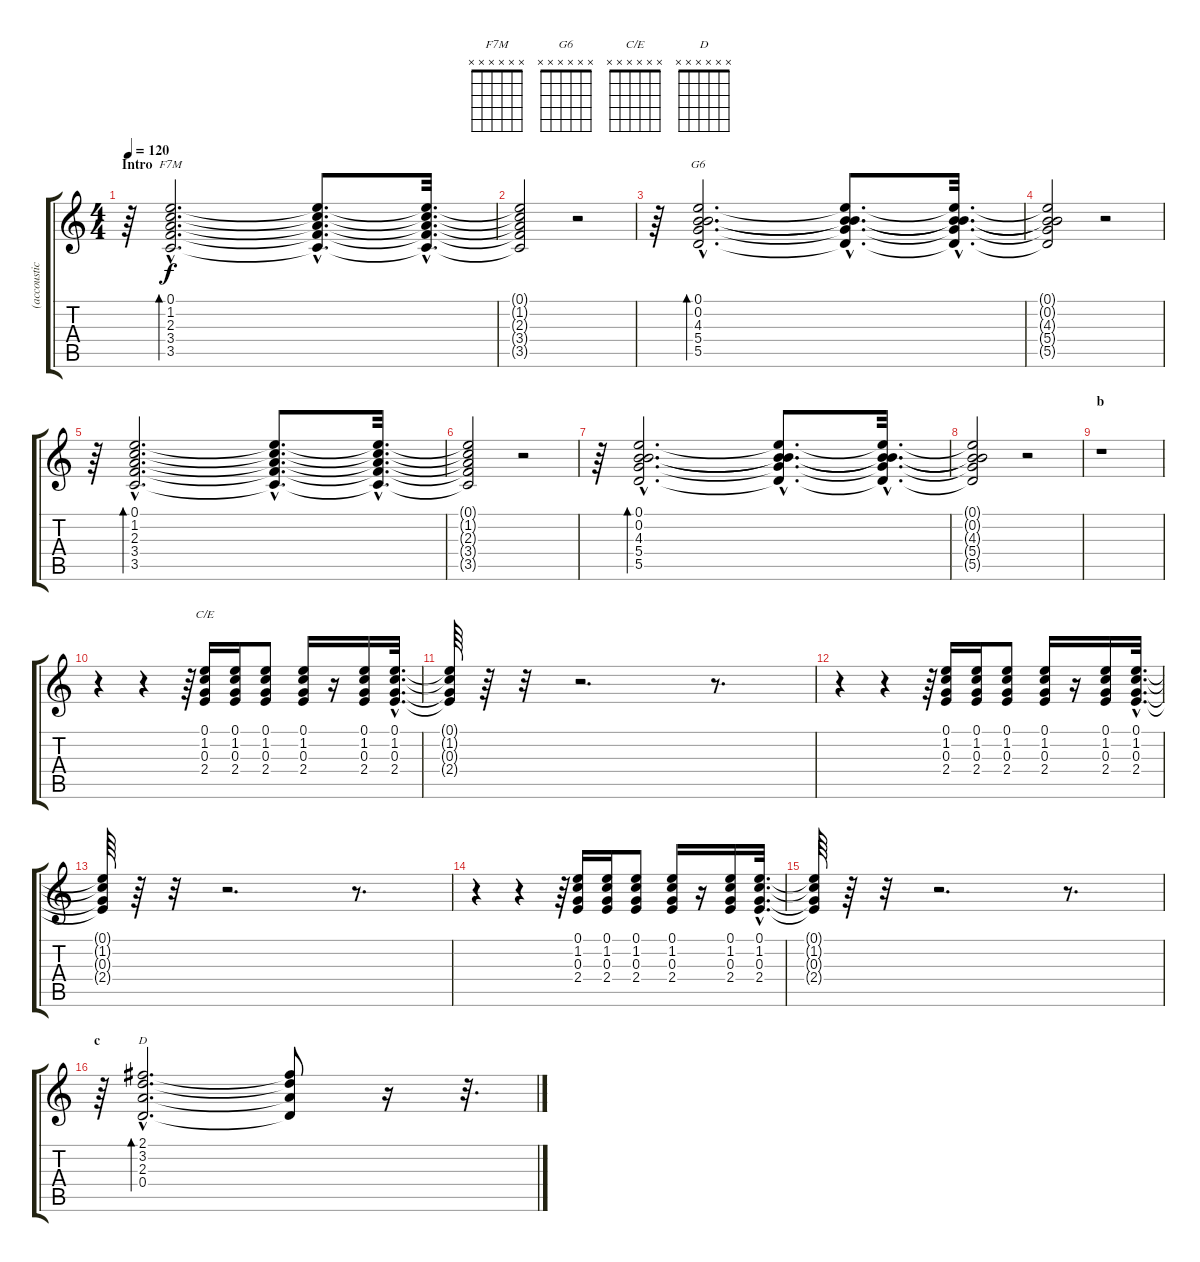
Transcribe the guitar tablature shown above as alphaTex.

\track ("(accoustic stereo fx)" "(accoustic") {instrument acousticguitarsteel}
\staff {score tabs}
\tuning (E4 B3 G3 D3 A2 E2) {hide}
\chord ("F7M" x x x x x x)
\chord ("G6" x x x x x x)
\chord ("C/E" x x x x x x)
\chord ("D" x x x x x x)
\ts (4 4)
\section ("" "Intro")
\tempo 120
\clef g2
\ks c
r.64{dy f instrument acousticguitarsteel} (0.1{hac} 1.2{hac} 2.3{hac} 3.4{hac} 3.5{hac}).2{d bd 240 ch "F7M"} (0.1{hac t} 1.2{hac t} 2.3{hac t} 3.4{hac t} 3.5{hac t}).8{d} (0.1{hac t} 1.2{hac t} 2.3{hac t} 3.4{hac t} 3.5{hac t}).32{d} |
(0.1{t} 1.2{t} 2.3{t} 3.4{t} 3.5{t}).2 r.2 |
r.64 (0.1{hac} 0.2{hac} 4.3{hac} 5.4{hac} 5.5{hac}).2{d bd 240 ch "G6"} (0.1{hac t} 0.2{hac t} 4.3{hac t} 5.4{hac t} 5.5{hac t}).8{d} (0.1{hac t} 0.2{hac t} 4.3{hac t} 5.4{hac t} 5.5{hac t}).32{d} |
(0.1{t} 0.2{t} 4.3{t} 5.4{t} 5.5{t}).2 r.2 |
r.64 (0.1{hac} 1.2{hac} 2.3{hac} 3.4{hac} 3.5{hac}).2{d bd 240} (0.1{hac t} 1.2{hac t} 2.3{hac t} 3.4{hac t} 3.5{hac t}).8{d} (0.1{hac t} 1.2{hac t} 2.3{hac t} 3.4{hac t} 3.5{hac t}).32{d} |
(0.1{t} 1.2{t} 2.3{t} 3.4{t} 3.5{t}).2 r.2 |
r.64 (0.1{hac} 0.2{hac} 4.3{hac} 5.4{hac} 5.5{hac}).2{d bd 240} (0.1{hac t} 0.2{hac t} 4.3{hac t} 5.4{hac t} 5.5{hac t}).8{d} (0.1{hac t} 0.2{hac t} 4.3{hac t} 5.4{hac t} 5.5{hac t}).32{d} |
(0.1{t} 0.2{t} 4.3{t} 5.4{t} 5.5{t}).2 r.2 |
\section ("" "b")
r.1 |
r.4 r.4 r.64 (0.1 1.2 0.3 2.4).16{ch "C/E"} (0.1 1.2 0.3 2.4).16 (0.1 1.2 0.3 2.4).8 (0.1 1.2 0.3 2.4).16 r.16 (0.1 1.2 0.3 2.4).16 (0.1{hac} 1.2{hac} 0.3{hac} 2.4{hac}).32{d} |
(0.1{t} 1.2{t} 0.3{t} 2.4{t}).64 r.64 r.32 r.2{d} r.8{d} |
r.4 r.4 r.64 (0.1 1.2 0.3 2.4).16 (0.1 1.2 0.3 2.4).16 (0.1 1.2 0.3 2.4).8 (0.1 1.2 0.3 2.4).16 r.16 (0.1 1.2 0.3 2.4).16 (0.1{hac} 1.2{hac} 0.3{hac} 2.4{hac}).32{d} |
(0.1{t} 1.2{t} 0.3{t} 2.4{t}).64 r.64 r.32 r.2{d} r.8{d} |
r.4 r.4 r.64 (0.1 1.2 0.3 2.4).16 (0.1 1.2 0.3 2.4).16 (0.1 1.2 0.3 2.4).8 (0.1 1.2 0.3 2.4).16 r.16 (0.1 1.2 0.3 2.4).16 (0.1{hac} 1.2{hac} 0.3{hac} 2.4{hac}).32{d} |
(0.1{t} 1.2{t} 0.3{t} 2.4{t}).64 r.64 r.32 r.2{d} r.8{d} |
\section ("" "c")
r.64 (2.1{hac} 3.2{hac} 2.3{hac} 0.4{hac}).2{d bd 240 ch "D"} (2.1{t} 3.2{t} 2.3{t} 0.4{t}).8 r.16 r.32{d}
